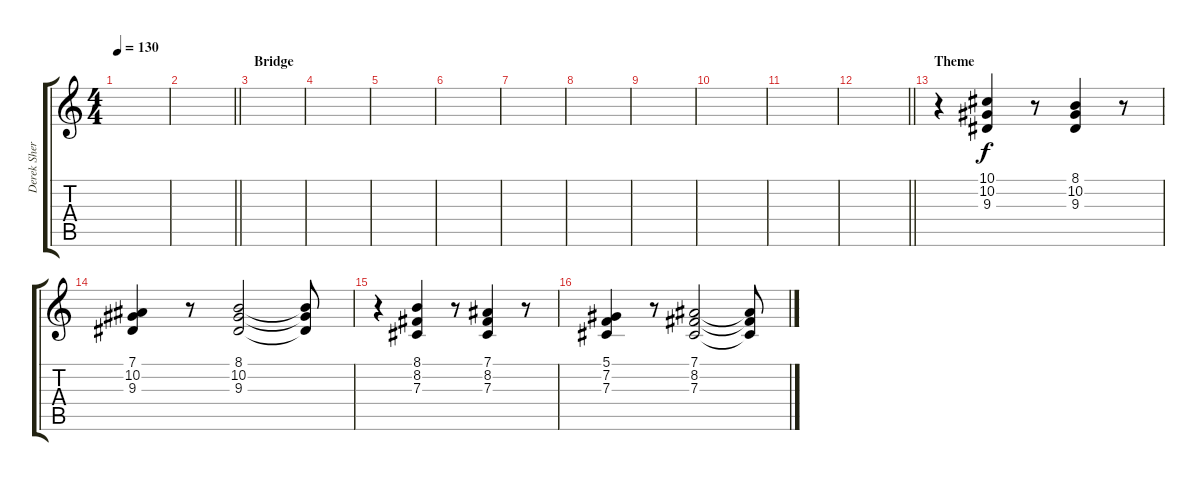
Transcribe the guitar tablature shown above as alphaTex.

\track ("Derek Sherinian" "Derek Sher") {instrument synthbrass1}
\staff {score tabs}
\tuning (Eb4 Bb3 Gb3 Db3 Ab2 Eb2) {hide}
\ts (4 4)
\tempo 130
\clef g2
\ks c
|
\barLineRight lightlight
|
\section ("" "Bridge")
|
|
|
|
|
|
|
|
|
\barLineRight lightlight
|
\section ("" "Theme")
r.4 (10.1 10.2 9.3).4 r.8 (8.1 10.2 9.3).4 r.8 |
(7.1 10.2 9.3).4 r.8 (8.1 10.2 9.3).2 (8.1{t} 10.2{t} 9.3{t}).8 |
r.4 (8.1 8.2 7.3).4 r.8 (7.1 8.2 7.3).4 r.8 |
(5.1 7.2 7.3).4 r.8 (7.1 8.2 7.3).2 (7.1{t} 8.2{t} 7.3{t}).8
